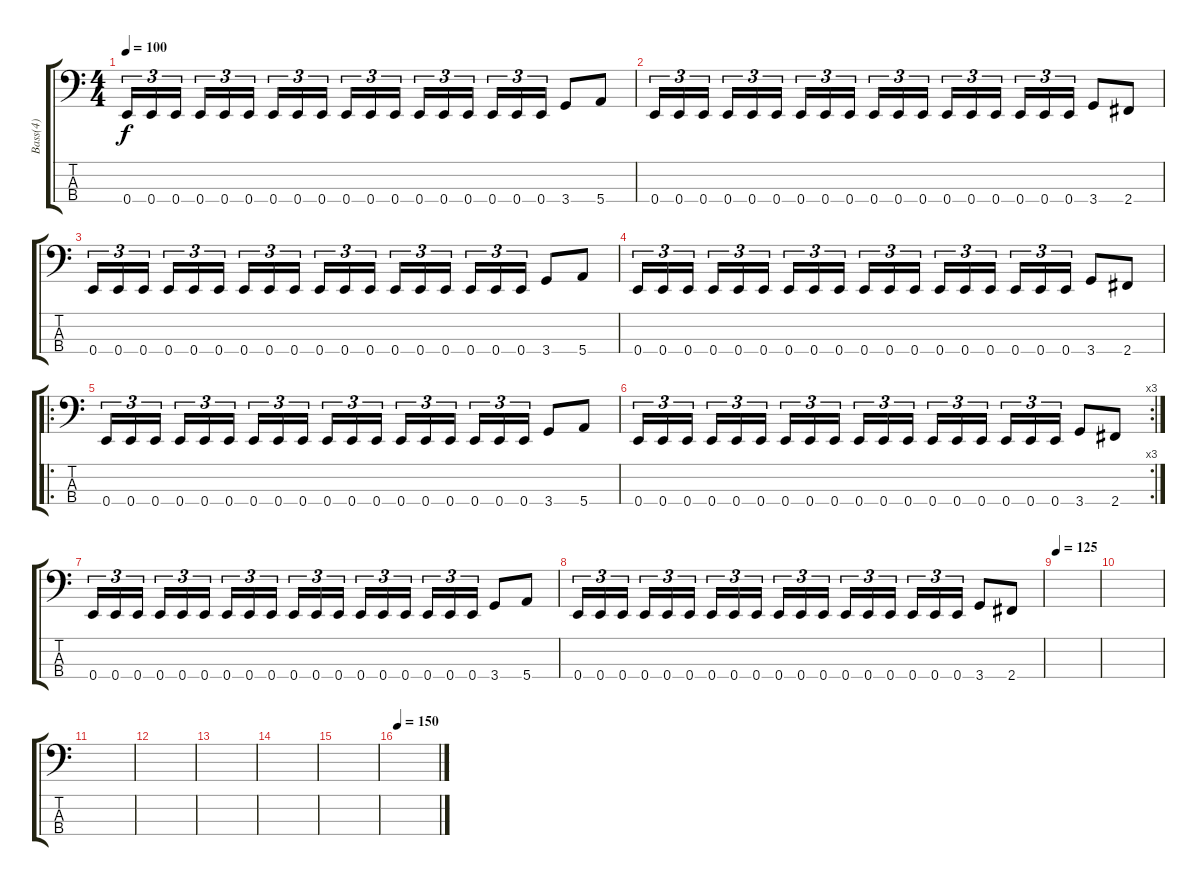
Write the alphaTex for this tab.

\track ("Bass(4)" "Bass(4)") {instrument electricbassfinger}
\staff {score tabs}
\tuning (G2 D2 A1 E1) {hide}
\ts (4 4)
\tempo 100
\clef f4
\ks c
0.4.16{tu (3 2) dy f} 0.4.16{tu (3 2)} 0.4.16{tu (3 2)} 0.4.16{tu (3 2)} 0.4.16{tu (3 2)} 0.4.16{tu (3 2)} 0.4.16{tu (3 2)} 0.4.16{tu (3 2)} 0.4.16{tu (3 2)} 0.4.16{tu (3 2)} 0.4.16{tu (3 2)} 0.4.16{tu (3 2)} 0.4.16{tu (3 2)} 0.4.16{tu (3 2)} 0.4.16{tu (3 2)} 0.4.16{tu (3 2)} 0.4.16{tu (3 2)} 0.4.16{tu (3 2)} 3.4.8 5.4.8 |
0.4.16{tu (3 2)} 0.4.16{tu (3 2)} 0.4.16{tu (3 2)} 0.4.16{tu (3 2)} 0.4.16{tu (3 2)} 0.4.16{tu (3 2)} 0.4.16{tu (3 2)} 0.4.16{tu (3 2)} 0.4.16{tu (3 2)} 0.4.16{tu (3 2)} 0.4.16{tu (3 2)} 0.4.16{tu (3 2)} 0.4.16{tu (3 2)} 0.4.16{tu (3 2)} 0.4.16{tu (3 2)} 0.4.16{tu (3 2)} 0.4.16{tu (3 2)} 0.4.16{tu (3 2)} 3.4.8 2.4.8 |
0.4.16{tu (3 2)} 0.4.16{tu (3 2)} 0.4.16{tu (3 2)} 0.4.16{tu (3 2)} 0.4.16{tu (3 2)} 0.4.16{tu (3 2)} 0.4.16{tu (3 2)} 0.4.16{tu (3 2)} 0.4.16{tu (3 2)} 0.4.16{tu (3 2)} 0.4.16{tu (3 2)} 0.4.16{tu (3 2)} 0.4.16{tu (3 2)} 0.4.16{tu (3 2)} 0.4.16{tu (3 2)} 0.4.16{tu (3 2)} 0.4.16{tu (3 2)} 0.4.16{tu (3 2)} 3.4.8 5.4.8 |
0.4.16{tu (3 2)} 0.4.16{tu (3 2)} 0.4.16{tu (3 2)} 0.4.16{tu (3 2)} 0.4.16{tu (3 2)} 0.4.16{tu (3 2)} 0.4.16{tu (3 2)} 0.4.16{tu (3 2)} 0.4.16{tu (3 2)} 0.4.16{tu (3 2)} 0.4.16{tu (3 2)} 0.4.16{tu (3 2)} 0.4.16{tu (3 2)} 0.4.16{tu (3 2)} 0.4.16{tu (3 2)} 0.4.16{tu (3 2)} 0.4.16{tu (3 2)} 0.4.16{tu (3 2)} 3.4.8 2.4.8 |
\ro
0.4.16{tu (3 2)} 0.4.16{tu (3 2)} 0.4.16{tu (3 2)} 0.4.16{tu (3 2)} 0.4.16{tu (3 2)} 0.4.16{tu (3 2)} 0.4.16{tu (3 2)} 0.4.16{tu (3 2)} 0.4.16{tu (3 2)} 0.4.16{tu (3 2)} 0.4.16{tu (3 2)} 0.4.16{tu (3 2)} 0.4.16{tu (3 2)} 0.4.16{tu (3 2)} 0.4.16{tu (3 2)} 0.4.16{tu (3 2)} 0.4.16{tu (3 2)} 0.4.16{tu (3 2)} 3.4.8 5.4.8 |
\rc 3
0.4.16{tu (3 2)} 0.4.16{tu (3 2)} 0.4.16{tu (3 2)} 0.4.16{tu (3 2)} 0.4.16{tu (3 2)} 0.4.16{tu (3 2)} 0.4.16{tu (3 2)} 0.4.16{tu (3 2)} 0.4.16{tu (3 2)} 0.4.16{tu (3 2)} 0.4.16{tu (3 2)} 0.4.16{tu (3 2)} 0.4.16{tu (3 2)} 0.4.16{tu (3 2)} 0.4.16{tu (3 2)} 0.4.16{tu (3 2)} 0.4.16{tu (3 2)} 0.4.16{tu (3 2)} 3.4.8 2.4.8 |
0.4.16{tu (3 2)} 0.4.16{tu (3 2)} 0.4.16{tu (3 2)} 0.4.16{tu (3 2)} 0.4.16{tu (3 2)} 0.4.16{tu (3 2)} 0.4.16{tu (3 2)} 0.4.16{tu (3 2)} 0.4.16{tu (3 2)} 0.4.16{tu (3 2)} 0.4.16{tu (3 2)} 0.4.16{tu (3 2)} 0.4.16{tu (3 2)} 0.4.16{tu (3 2)} 0.4.16{tu (3 2)} 0.4.16{tu (3 2)} 0.4.16{tu (3 2)} 0.4.16{tu (3 2)} 3.4.8 5.4.8 |
0.4.16{tu (3 2)} 0.4.16{tu (3 2)} 0.4.16{tu (3 2)} 0.4.16{tu (3 2)} 0.4.16{tu (3 2)} 0.4.16{tu (3 2)} 0.4.16{tu (3 2)} 0.4.16{tu (3 2)} 0.4.16{tu (3 2)} 0.4.16{tu (3 2)} 0.4.16{tu (3 2)} 0.4.16{tu (3 2)} 0.4.16{tu (3 2)} 0.4.16{tu (3 2)} 0.4.16{tu (3 2)} 0.4.16{tu (3 2)} 0.4.16{tu (3 2)} 0.4.16{tu (3 2)} 3.4.8 2.4.8 |
\tempo 125
|
|
|
|
|
|
|
\tempo 150
